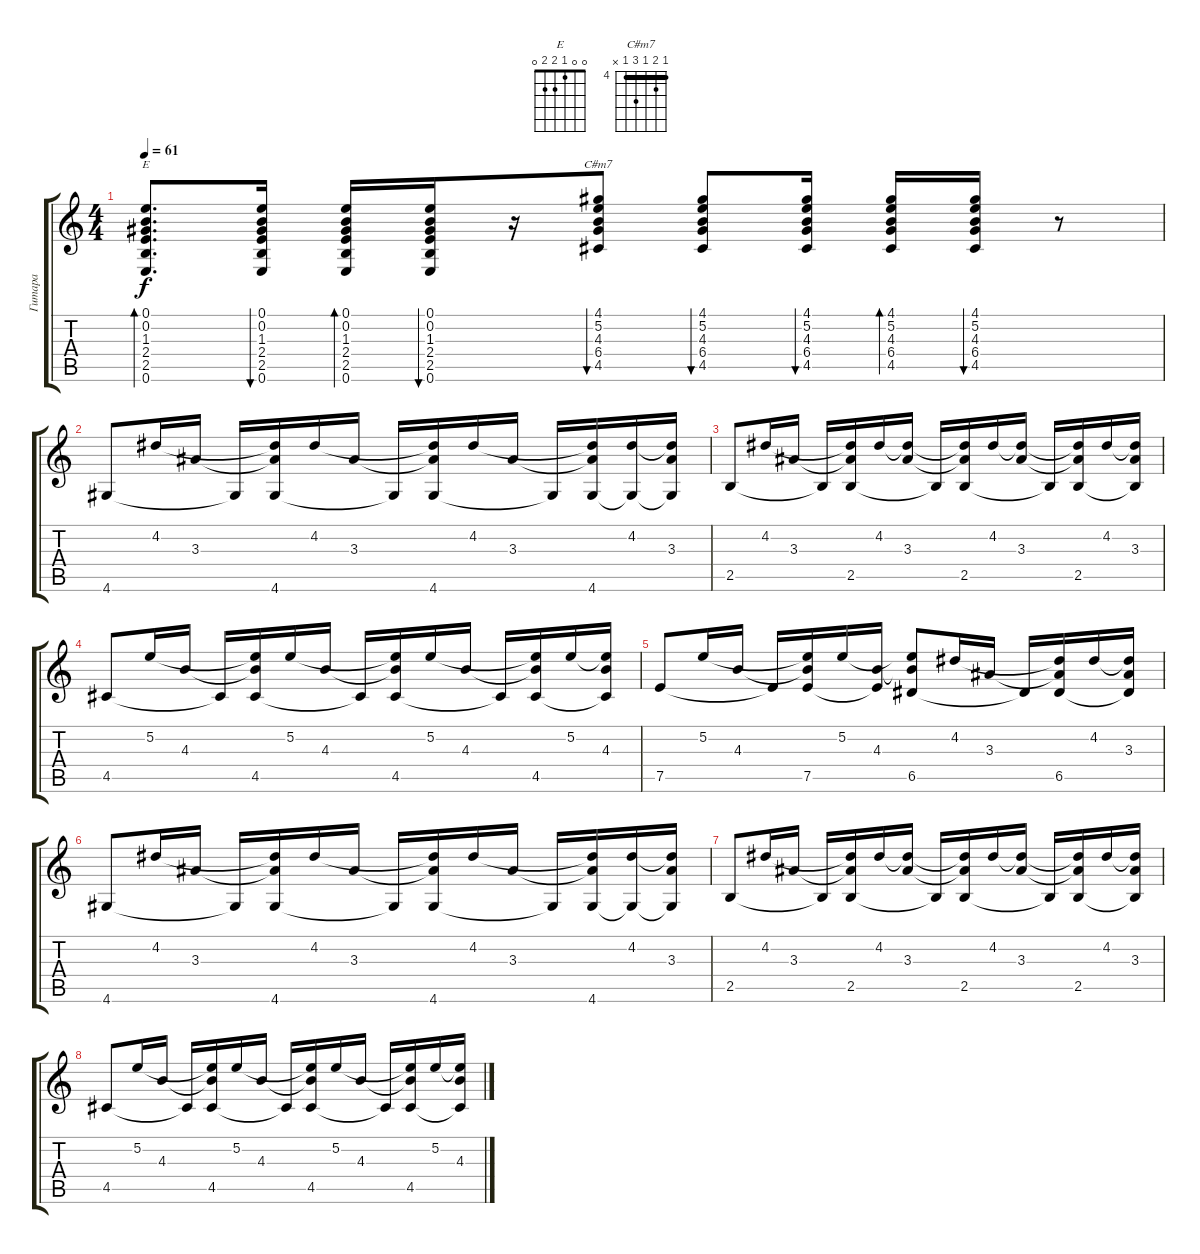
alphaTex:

\track ("Гитара" "Гитара") {instrument acousticguitarsteel}
\staff {score tabs}
\tuning (E4 B3 G3 D3 A2 E2) {hide}
\chord ("E" 0 0 1 2 2 0)
\chord ("C#m7" 4 5 4 6 4 x) {firstfret 4 barre 4}
\ts (4 4)
\tempo 61
\clef g2
\ks c
(0.1 0.2 1.3 2.4 2.5 0.6).8{d bd 30 ch "E" dy f} (0.1 0.2 1.3 2.4 2.5 0.6).16{bu 30} (0.1 0.2 1.3 2.4 2.5 0.6).16{bd 30} (0.1 0.2 1.3 2.4 2.5 0.6).16{bu 30} r.16 (4.1 5.2 4.3 6.4 4.5).8{bu 30 ch "C#m7"} (4.1 5.2 4.3 6.4 4.5).8{bu 30} (4.1 5.2 4.3 6.4 4.5).16{bu 30} (4.1 5.2 4.3 6.4 4.5).16{bd 30} (4.1 5.2 4.3 6.4 4.5).16{bu 30} r.8 |
4.6.8 4.2.16 3.3.16 4.6{t}.16 (4.2{t} 3.3{t} 4.6).16 4.2.16 3.3.16 4.6{t}.16 (4.2{t} 3.3{t} 4.6).16 4.2.16 3.3.16 4.6{t}.16 (4.2{t} 3.3{t} 4.6).16 (4.2 4.6{t}).16 (4.2{t} 3.3 4.6{t}).16 |
2.5.8 4.2.16 3.3.16 2.5{t}.16 (4.2{t} 3.3{t} 2.5).16 4.2.16 (4.2{t} 3.3).16 2.5{t}.16 (4.2{t} 3.3{t} 2.5).16 4.2.16 (4.2{t} 3.3).16 2.5{t}.16 (4.2{t} 3.3{t} 2.5).16 4.2.16 (4.2{t} 3.3 2.5{t}).16 |
4.5.8 5.2.16 4.3.16 4.5{t}.16 (5.2{t} 4.3{t} 4.5).16 5.2.16 4.3.16 4.5{t}.16 (5.2{t} 4.3{t} 4.5).16 5.2.16 4.3.16 4.5{t}.16 (5.2{t} 4.3{t} 4.5).16 5.2.16 (5.2{t} 4.3 4.5{t}).16 |
7.5.8 5.2.16 4.3.16 7.5{t}.16 (5.2{t} 4.3{t} 7.5).16 5.2.16 (4.3 7.5{t}).16 (5.2{t} 4.3{t} 6.5).8 4.2.16 3.3.16 6.5{t}.16 (4.2{t} 3.3{t} 6.5).16 4.2.16 (4.2{t} 3.3 6.5{t}).16 |
4.6.8 4.2.16 3.3.16 4.6{t}.16 (4.2{t} 3.3{t} 4.6).16 4.2.16 3.3.16 4.6{t}.16 (4.2{t} 3.3{t} 4.6).16 4.2.16 3.3.16 4.6{t}.16 (4.2{t} 3.3{t} 4.6).16 (4.2 4.6{t}).16 (4.2{t} 3.3 4.6{t}).16 |
2.5.8 4.2.16 3.3.16 2.5{t}.16 (4.2{t} 3.3{t} 2.5).16 4.2.16 (4.2{t} 3.3).16 2.5{t}.16 (4.2{t} 3.3{t} 2.5).16 4.2.16 (4.2{t} 3.3).16 2.5{t}.16 (4.2{t} 3.3{t} 2.5).16 4.2.16 (4.2{t} 3.3 2.5{t}).16 |
4.5.8 5.2.16 4.3.16 4.5{t}.16 (5.2{t} 4.3{t} 4.5).16 5.2.16 4.3.16 4.5{t}.16 (5.2{t} 4.3{t} 4.5).16 5.2.16 4.3.16 4.5{t}.16 (5.2{t} 4.3{t} 4.5).16 5.2.16 (5.2{t} 4.3 4.5{t}).16
